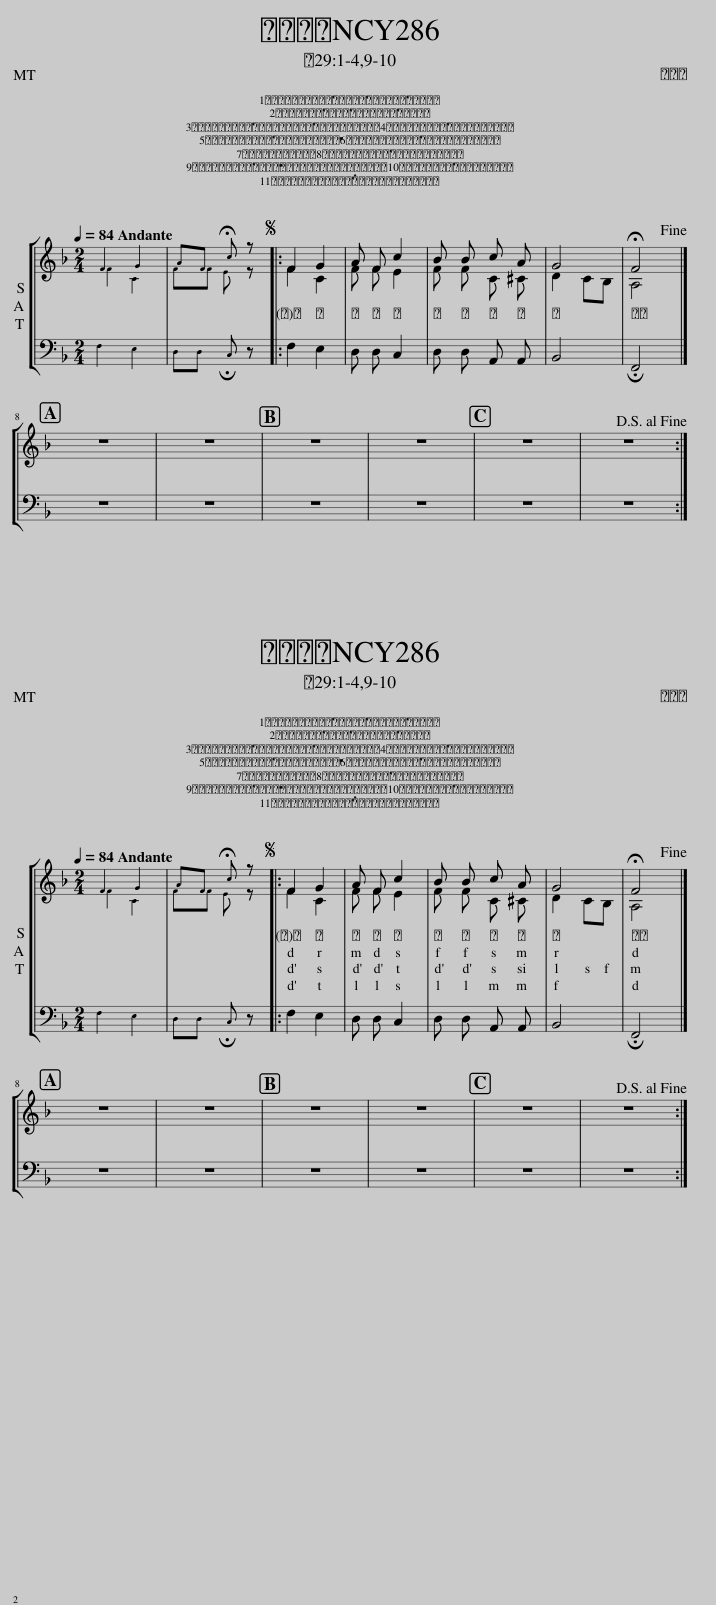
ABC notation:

X:1
%%score 1 2 3 { ( 4 5 ) | 6 } { ( 7 8 ) | ( 9 10 ) }
L:1/8
Q:1/4=84
M:2/4
I:linebreak $
K:F
V:1 treble
V:2 treble
V:3 bass
V:4 treble
V:5 treble
V:6 bass
V:7 treble
V:8 treble
V:9 bass
V:10 bass
V:1
 F2 G2 | A F !fermata!c z |:S F2 G2 | A F c2 | B B c A | %5
 G4 | !fermata!F4!fine! |$ z4 | z4 | z4 | %10
 z4 | z4 | z4!D.S.! :|$[K:F][M:2/4][Q:1/4=84] F2 G2 | A F !fermata!c z |: %15
S F2 G2 | A F c2 | B B c A | G4 | !fermata!F4!fine! |$ %20
 z4 | z4 | z4 | z4 | z4 | %25
 z4!D.S.! :| %26
V:2
 F2 C2 | F F !fermata!E z |: F2 C2 | F F E2 | F F C ^C | %5
 D2 C B, | !fermata!A,4 |$ z4 | z4 | z4 | %10
 z4 | z4 | z4 :|$[K:F][M:2/4] F2 C2 | F F !fermata!E z |: %15
 F2 C2 | F F E2 | F F C ^C | D2 C B, | !fermata!A,4 |$ %20
 z4 | z4 | z4 | z4 | z4 | %25
 z4 :| %26
V:3
 F,2 E,2 | D, D, !fermata!C, z |: F,2 E,2 | D, D, C,2 | D, D, A,, A,, | %5
 B,,4 | !fermata!F,,4 |$ z4 | z4 | z4 | %10
 z4 | z4 | z4 :|$[K:F][M:2/4] F,2 E,2 | D, D, !fermata!C, z |: %15
 F,2 E,2 | D, D, C,2 | D, D, A,, A,, | B,,4 | !fermata!F,,4 |$ %20
 z4 | z4 | z4 | z4 | z4 | %25
 z4 :| %26
V:4
 F2 G2 | AF !fermata!c z |: F2 G2 | A F c2 | B B c A | %5
 G4 | !fermata!F4 |$ z4 | z4 | z4 | %10
 z4 | z4 | z4 :|$[K:F][M:2/4] F2 G2 | AF !fermata!c z |: %15
 F2 G2 | A F c2 | B B c A | G4 | !fermata!F4 |$ %20
 z4 | z4 | z4 | z4 | z4 | %25
 z4 :| %26
V:5
 F2 C2 | FF !fermata!E z |: F2 C2 | F F E2 | F F C ^C | %5
 D2 CB, | !fermata!A,4 |$ x4 | x4 | x4 | %10
 x4 | x4 | x4 :|$[K:F][M:2/4] F2 C2 | FF !fermata!E z |: %15
 F2 C2 | F F E2 | F F C ^C | D2 CB, | !fermata!A,4 |$ %20
 x4 | x4 | x4 | x4 | x4 | %25
 x4 :| %26
V:6
 F,2 E,2 | D,D, !fermata!C, z |: F,2 E,2 | D, D, C,2 | D, D, A,, A,, | %5
 B,,4 | !fermata!F,,4 |$ z4 | z4 | z4 | %10
 z4 | z4 | z4 :|$[K:F][M:2/4] F,2 E,2 | D,D, !fermata!C, z |: %15
 F,2 E,2 | D, D, C,2 | D, D, A,, A,, | B,,4 | !fermata!F,,4 |$ %20
 z4 | z4 | z4 | z4 | z4 | %25
 z4 :| %26
V:7
 F2 G2 | AF !fermata!c z |: F2 G2 | F2 c2 | B2 A2 | %5
 G4 | !fermata!F4 |$ z4 | z4 | z4 | %10
 z4 | z4 | z4 :|$[K:F][M:2/4] F2 G2 | A F !fermata!c z |: %15
 F2 G2 | F2 c2 | B2 A2 | G4 | !fermata!F4 |$ %20
 z4 | z4 | z4 | z4 | z4 | %25
 z4 :| %26
V:8
 F2 C2 | F F !fermata!E z |: F2 E2 | D2 C2 | D2 C ^C | %5
 D2 C B, | !fermata!A,4 |$ x4 | x4 | x4 | %10
 x4 | x4 | x4 :|$[K:F][M:2/4] F2 C2 | F F !fermata!E z |: %15
 F2 E2 | D2 C2 | D2 C ^C | D2 C B, | !fermata!A,4 |$ %20
 x4 | x4 | x4 | x4 | x4 | %25
 x4 :| %26
V:9
 F,2 E,2 | D, D, !fermata!C, z |: A,2 C B, | A,3 G, | F,4- | %5
 F,2 E,2 | !fermata!F,4 |$ z4 | z4 | z4 | %10
 z4 | z4 | z4 :|$[K:F][M:2/4] F,2 E,2 | D, D, !fermata!C, z |: %15
 A,2 C B, | A,3 G, | F,4- | F,2 E,2 | !fermata!F,4 |$ %20
 z4 | z4 | z4 | z4 | z4 | %25
 z4 :| %26
V:10
 x4 | x4 |: F,2 C,2 | D,2 A,,2 | B,,2 F,,2 | %5
 B,,2 C,2 | !fermata!F,,4 |$ x4 | x4 | x4 | %10
 x4 | x4 | x4 :|$[K:F][M:2/4] x4 | x4 |: %15
 F,2 C,2 | D,2 A,,2 | B,,2 F,,2 | B,,2 C,2 | !fermata!F,,4 |$ %20
 x4 | x4 | x4 | x4 | x4 | %25
 x4 :| %26
